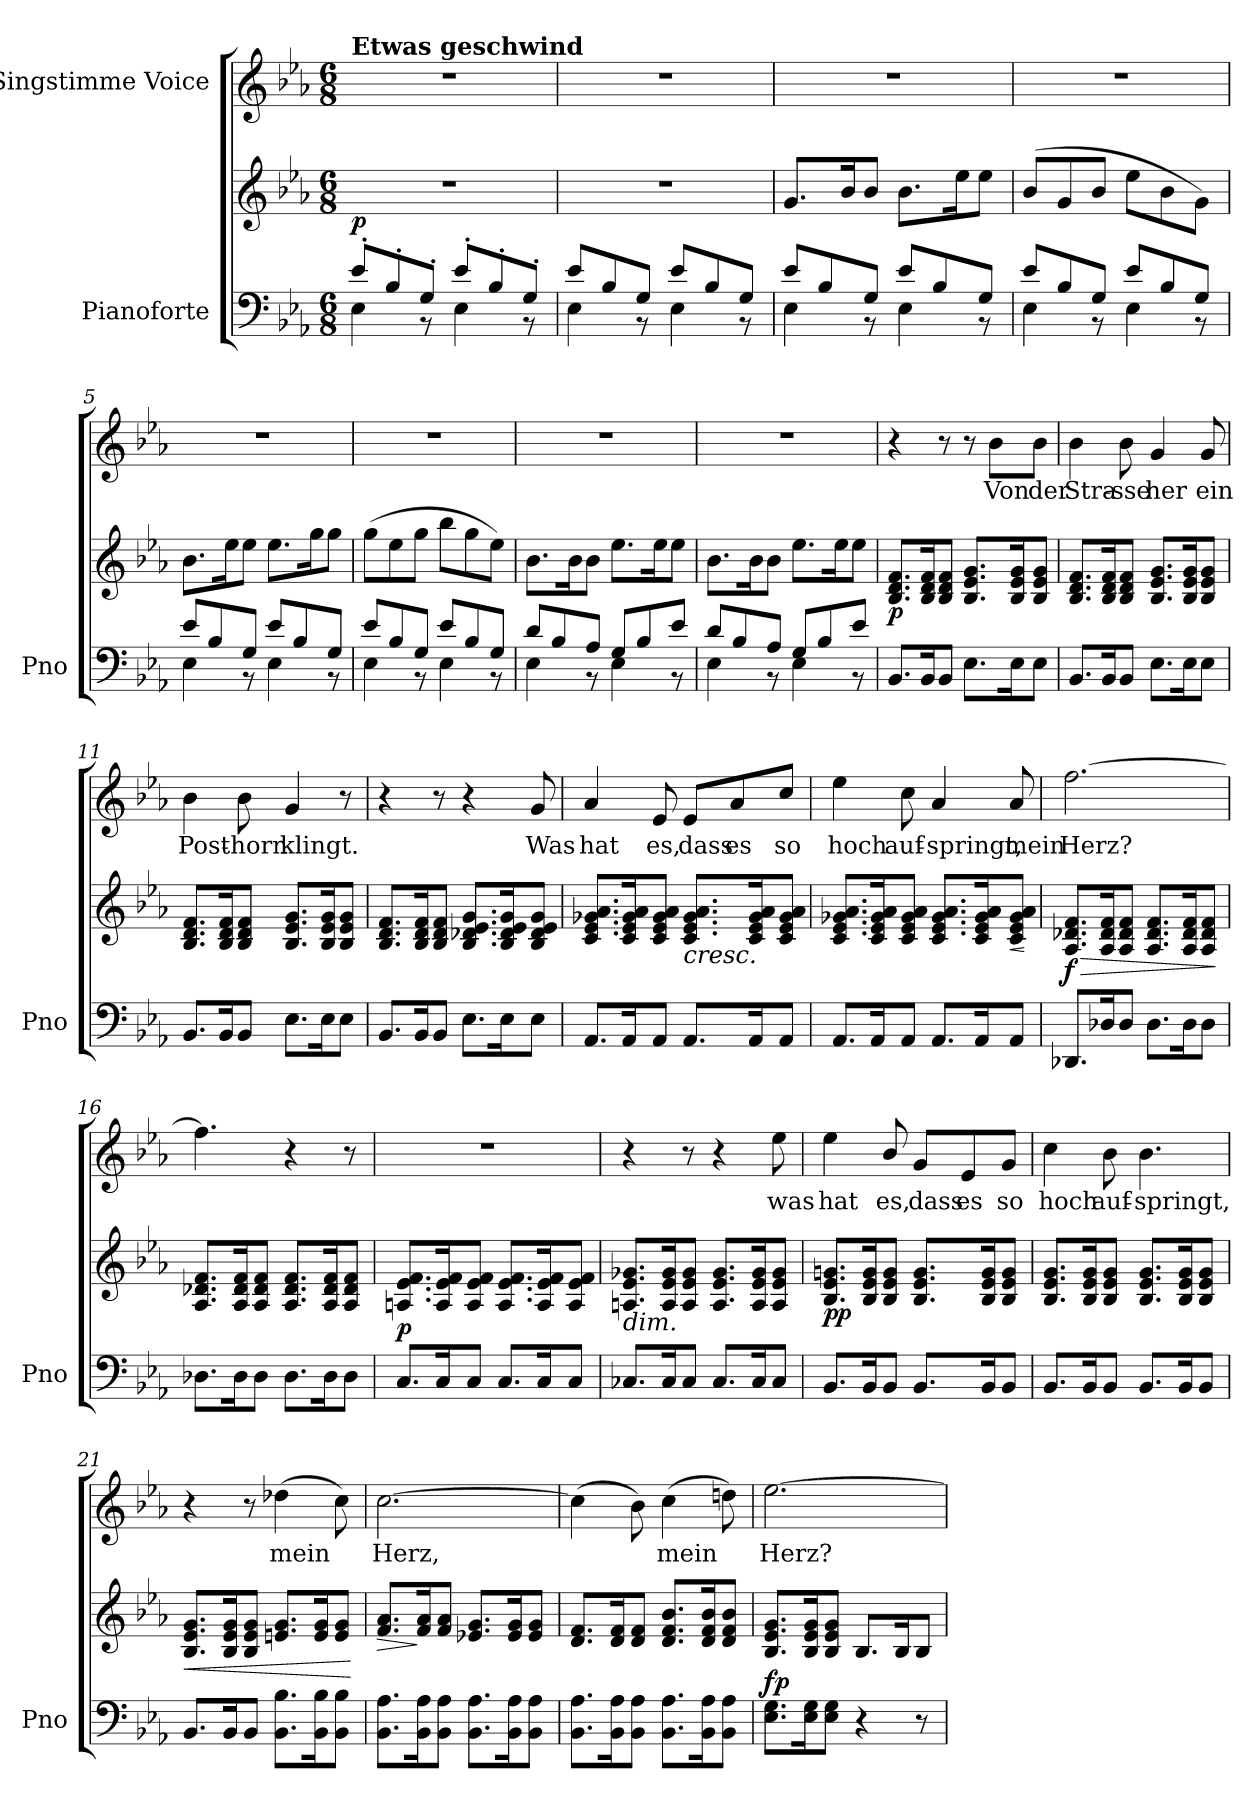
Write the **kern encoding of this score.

**kern	**kern	**dynam	**kern	**text
*part2	*part2	*part2	*part1	*part1
*staff3	*staff2	*staff2/3	*staff1	*staff1
*I"Pianoforte	*	*	*I"Singstimme Voice	*
*I'Pno	*	*	*	*
*clefF4	*clefG2	*	*clefG2	*
*k[b-e-a-]	*k[b-e-a-]	*	*k[b-e-a-]	*
*M6/8	*M6/8	*	*M6/8	*
=1	=1	=1	=1	=1
*^	*	*	*	*
!	!	!	!	!LO:TX:a:B:t=Etwas geschwind	!
!	!	!	!LO:DY:b	!	!
8e-'/L	4E-\	2.r	p	2.r	.
8B-'/	.	.	.	.	.
8G'/J	8r	.	.	.	.
8e-'/L	4E-\	.	.	.	.
8B-'/	.	.	.	.	.
8G'/J	8r	.	.	.	.
=2	=2	=2	=2	=2	=2
8e-/L	4E-\	2.r	.	2.r	.
8B-/	.	.	.	.	.
8G/J	8r	.	.	.	.
8e-/L	4E-\	.	.	.	.
8B-/	.	.	.	.	.
8G/J	8r	.	.	.	.
=3	=3	=3	=3	=3	=3
8e-/L	4E-\	8.g/L	.	2.r	.
8B-/	.	.	.	.	.
.	.	16b-/K	.	.	.
8G/J	8r	8b-/J	.	.	.
8e-/L	4E-\	8.b-\L	.	.	.
8B-/	.	.	.	.	.
.	.	16ee-\K	.	.	.
8G/J	8r	8ee-\J	.	.	.
=4	=4	=4	=4	=4	=4
8e-/L	4E-\	(8b-/L	.	2.r	.
8B-/	.	8g/	.	.	.
8G/J	8r	8b-/J	.	.	.
8e-/L	4E-\	8ee-\L	.	.	.
8B-/	.	8b-\	.	.	.
8G/J	8r	8g\J)	.	.	.
=5	=5	=5	=5	=5	=5
8e-/L	4E-\	8.b-\L	.	2.r	.
8B-/	.	.	.	.	.
.	.	16ee-\K	.	.	.
8G/J	8r	8ee-\J	.	.	.
8e-/L	4E-\	8.ee-\L	.	.	.
8B-/	.	.	.	.	.
.	.	16gg\K	.	.	.
8G/J	8r	8gg\J	.	.	.
=6	=6	=6	=6	=6	=6
8e-/L	4E-\	(8gg\L	.	2.r	.
8B-/	.	8ee-\	.	.	.
8G/J	8r	8gg\J	.	.	.
8e-/L	4E-\	8bb-\L	.	.	.
8B-/	.	8gg\	.	.	.
8G/J	8r	8ee-\J)	.	.	.
=7	=7	=7	=7	=7	=7
8d/L	4E-\	8.b-\L	.	2.r	.
8B-/	.	.	.	.	.
.	.	16b-\K	.	.	.
8A-/J	8r	8b-\J	.	.	.
8G/L	4E-\	8.ee-\L	.	.	.
8B-/	.	.	.	.	.
.	.	16ee-\K	.	.	.
8e-/J	8r	8ee-\J	.	.	.
=8	=8	=8	=8	=8	=8
8d/L	4E-\	8.b-\L	.	2.r	.
8B-/	.	.	.	.	.
.	.	16b-\K	.	.	.
8A-/J	8r	8b-\J	.	.	.
8G/L	4E-\	8.ee-\L	.	.	.
8B-/	.	.	.	.	.
.	.	16ee-\K	.	.	.
8e-/J	8r	8ee-\J	.	.	.
=9	=9	=9	=9	=9	=9
!	!	!	!LO:DY:b	!	!
*v	*v	*	*	*	*
8.BB-/L	8.B-/ 8.d/ 8.f/L	p	4r	.
16BB-/K	16B-/ 16d/ 16f/K	.	.	.
8BB-/J	8B-/ 8d/ 8f/J	.	8r	.
8.E-\L	8.B-/ 8.e-/ 8.g/L	.	8r	.
.	.	.	8b-\L	Von
16E-\K	16B-/ 16e-/ 16g/K	.	.	.
8E-\J	8B-/ 8e-/ 8g/J	.	8b-\J	der
=10	=10	=10	=10	=10
8.BB-/L	8.B-/ 8.d/ 8.f/L	.	4b-\	Stra-
16BB-/K	16B-/ 16d/ 16f/K	.	.	.
8BB-/J	8B-/ 8d/ 8f/J	.	8b-\	-sse
8.E-\L	8.B-/ 8.e-/ 8.g/L	.	4g/	her
16E-\K	16B-/ 16e-/ 16g/K	.	.	.
8E-\J	8B-/ 8e-/ 8g/J	.	8g/	ein
=11	=11	=11	=11	=11
8.BB-/L	8.B-/ 8.d/ 8.f/L	.	4b-\	Post-
16BB-/K	16B-/ 16d/ 16f/K	.	.	.
8BB-/J	8B-/ 8d/ 8f/J	.	8b-\	-horn
8.E-\L	8.B-/ 8.e-/ 8.g/L	.	4g/	klingt.
16E-\K	16B-/ 16e-/ 16g/K	.	.	.
8E-\J	8B-/ 8e-/ 8g/J	.	8r	.
=12	=12	=12	=12	=12
8.BB-/L	8.B-/ 8.d/ 8.f/L	.	4r	.
16BB-/K	16B-/ 16d/ 16f/K	.	.	.
8BB-/J	8B-/ 8d/ 8f/J	.	8r	.
8.E-\L	8.B-/ 8.d-X/ 8.e-/ 8.g/L	.	4r	.
16E-\K	16B-/ 16d-/ 16e-/ 16g/K	.	.	.
8E-\J	8B-/ 8d-/ 8e-/ 8g/J	.	8g/	Was
=13	=13	=13	=13	=13
8.AA-/L	8.c/ 8.e-/ 8.g-X/ 8.a-/L	.	4a-/	hat
16AA-/K	16c/ 16e-/ 16g-/ 16a-/K	.	.	.
8AA-/J	8c/ 8e-/ 8g-/ 8a-/J	.	8e-/	es,
!	!LO:TX:b:i:t=cresc.	!	!	!
8.AA-/L	8.c/ 8.e-/ 8.g-/ 8.a-/L	.	8e-/L	dass
.	.	.	8a-/	es
16AA-/K	16c/ 16e-/ 16g-/ 16a-/K	.	.	.
8AA-/J	8c/ 8e-/ 8g-/ 8a-/J	.	8cc/J	so
=14	=14	=14	=14	=14
8.AA-/L	8.c/ 8.e-/ 8.g-X/ 8.a-/L	.	4ee-\	hoch
16AA-/K	16c/ 16e-/ 16g-/ 16a-/K	.	.	.
8AA-/J	8c/ 8e-/ 8g-/ 8a-/J	.	8cc\	auf-
8.AA-/L	8.c/ 8.e-/ 8.g-/ 8.a-/L	.	4a-/	-springt,
16AA-/K	16c/ 16e-/ 16g-/ 16a-/K	.	.	.
!	!	!LO:HP:b	!	!
8AA-/J	8c/ 8e-/ 8g-/ 8a-/J	<	8a-/	mein
.	.	[	.	.
=15	=15	=15	=15	=15
!	!	!LO:HP:b	!	!
!	!	!LO:DY:n=1:b	!	!
8.DD-X/L	8.A-/ 8.d-X/ 8.f/L	> f	[2.ff\	Herz?
16D-X/K	16A-/ 16d-/ 16f/K	.	.	.
8D-/J	8A-/ 8d-/ 8f/J	.	.	.
8.D-\L	8.A-/ 8.d-/ 8.f/L	.	.	.
16D-\K	16A-/ 16d-/ 16f/K	.	.	.
8D-\J	8A-/ 8d-/ 8f/J	.	.	.
.	.	]	.	.
=16	=16	=16	=16	=16
8.D-X\L	8.A-/ 8.d-X/ 8.f/L	.	4.ff\]	.
16D-\K	16A-/ 16d-/ 16f/K	.	.	.
8D-\J	8A-/ 8d-/ 8f/J	.	.	.
8.D-\L	8.A-/ 8.d-/ 8.f/L	.	4r	.
16D-\K	16A-/ 16d-/ 16f/K	.	.	.
8D-\J	8A-/ 8d-/ 8f/J	.	8r	.
=17	=17	=17	=17	=17
!	!	!LO:DY:b	!	!
8.C/L	8.An/ 8.e-/ 8.f/L	p	2.r	.
16C/K	16A/ 16e-/ 16f/K	.	.	.
8C/J	8A/ 8e-/ 8f/J	.	.	.
8.C/L	8.A/ 8.e-/ 8.f/L	.	.	.
16C/K	16A/ 16e-/ 16f/K	.	.	.
8C/J	8A/ 8e-/ 8f/J	.	.	.
=18	=18	=18	=18	=18
!	!LO:TX:b:i:t=dim.	!	!	!
8.C-X/L	8.An/ 8.e-/ 8.g-X/L	.	4r	.
16C-/K	16A/ 16e-/ 16g-/K	.	.	.
8C-/J	8A/ 8e-/ 8g-/J	.	8r	.
8.C-/L	8.A/ 8.e-/ 8.g-/L	.	4r	.
16C-/K	16A/ 16e-/ 16g-/K	.	.	.
8C-/J	8A/ 8e-/ 8g-/J	.	8ee-\	was
=19	=19	=19	=19	=19
!	!	!LO:DY:b	!	!
8.BB-/L	8.B-/ 8.e-/ 8.gn/L	pp	4ee-\	hat
16BB-/K	16B-/ 16e-/ 16g/K	.	.	.
8BB-/J	8B-/ 8e-/ 8g/J	.	8b-/	es,
8.BB-/L	8.B-/ 8.e-/ 8.g/L	.	8g/L	dass
.	.	.	8e-/	es
16BB-/K	16B-/ 16e-/ 16g/K	.	.	.
8BB-/J	8B-/ 8e-/ 8g/J	.	8g/J	so
=20	=20	=20	=20	=20
8.BB-/L	8.B-/ 8.e-/ 8.g/L	.	4cc\	hoch
16BB-/K	16B-/ 16e-/ 16g/K	.	.	.
8BB-/J	8B-/ 8e-/ 8g/J	.	8b-\	auf-
8.BB-/L	8.B-/ 8.e-/ 8.g/L	.	4.b-\	-springt,
16BB-/K	16B-/ 16e-/ 16g/K	.	.	.
8BB-/J	8B-/ 8e-/ 8g/J	.	.	.
=21	=21	=21	=21	=21
!	!	!LO:HP:b	!	!
8.BB-/L	8.B-/ 8.e-/ 8.g/L	<	4r	.
16BB-/K	16B-/ 16e-/ 16g/K	.	.	.
8BB-/J	8B-/ 8e-/ 8g/J	.	8r	.
8.BB-\ 8.B-\L	8.en/ 8.g/L	.	(>4dd-X\	mein
16BB-\ 16B-\K	16e/ 16g/K	.	.	.
8BB-\ 8B-\J	8e/ 8g/J	.	8cc\)	.
.	.	[	.	.
=22	=22	=22	=22	=22
!	!	!LO:HP:b	!	!
8.BB-\ 8.A-\L	8.f/ 8.a-/L	>	[2.cc\	Herz,
16BB-\ 16A-\K	16f/ 16a-/K	]	.	.
8BB-\ 8A-\J	8f/ 8a-/J	.	.	.
8.BB-\ 8.A-\L	8.e-X/ 8.g/L	.	.	.
16BB-\ 16A-\K	16e-/ 16g/K	.	.	.
8BB-\ 8A-\J	8e-/ 8g/J	.	.	.
=23	=23	=23	=23	=23
8.BB-\ 8.A-\L	8.d/ 8.f/L	.	(>4cc\]	.
16BB-\ 16A-\K	16d/ 16f/K	.	.	.
8BB-\ 8A-\J	8d/ 8f/J	.	8b-\)	.
8.BB-\ 8.A-\L	8.d/ 8.f/ 8.b-/L	.	(>4cc\	mein
16BB-\ 16A-\K	16d/ 16f/ 16b-/K	.	.	.
8BB-\ 8A-\J	8d/ 8f/ 8b-/J	.	8ddn\)	.
=24	=24	=24	=24	=24
!	!	!LO:DY:a=2	!	!
8.E-\ 8.G\L	8.B-/ 8.e-/ 8.g/L	fp	[2.ee-\	Herz?
16E-\ 16G\K	16B-/ 16e-/ 16g/K	.	.	.
8E-\ 8G\J	8B-/ 8e-/ 8g/J	.	.	.
4r	8.B-/L	.	.	.
.	16B-/K	.	.	.
8r	8B-/J	.	.	.
=	=	=	=	=
*-	*-	*-	*-	*-
